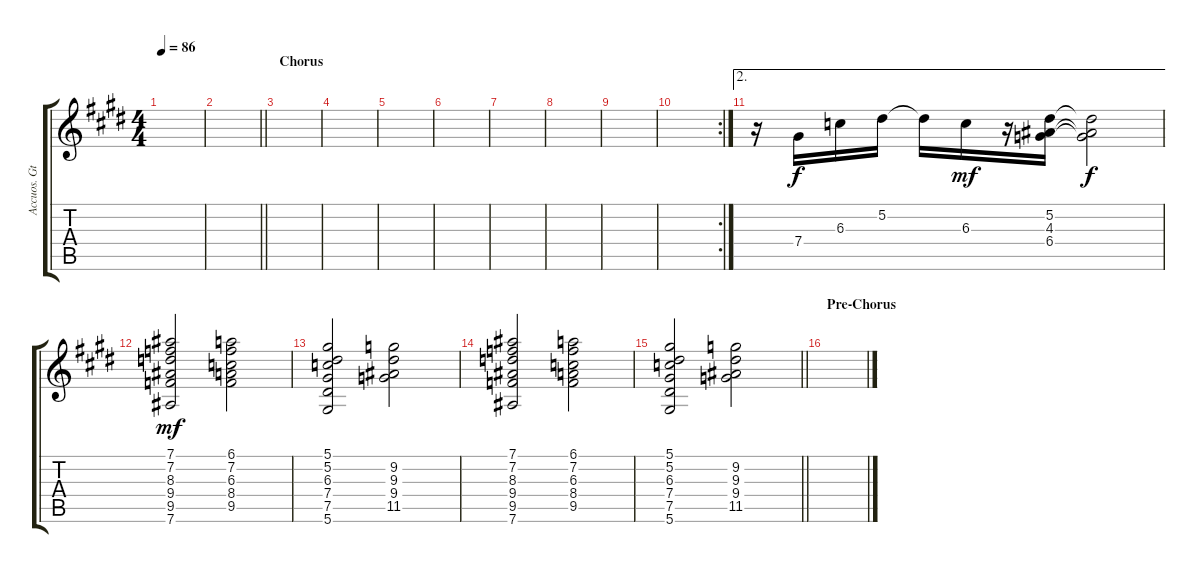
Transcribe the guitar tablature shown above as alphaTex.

\track ("Accuos. Gtr." "Accuos. Gt") {instrument acousticguitarsteel}
\staff {score tabs}
\tuning (Eb4 Bb3 Gb3 Db3 Ab2 Eb2) {hide}
\ts (4 4)
\tempo 86
\clef g2
\ks e
|
\barLineRight lightlight
|
\section ("" "Chorus")
|
|
|
|
|
|
|
\rc 2
|
\ae 2
r.16 7.4.16 6.3.16 5.2.16 5.2{t}.16{dy f} 6.3.16{dy mf} r.16 (5.2 4.3 6.4).16 (5.2{t} 4.3{t} 6.4{t}).2{dy f} |
(7.1 7.2 8.3 9.4 9.5 7.6).2{dy mf} (6.1 7.2 6.3 8.4 9.5).2 |
(5.1 5.2 6.3 7.4 7.5 5.6).2 (9.2 9.3 9.4 11.5).2 |
(7.1 7.2 8.3 9.4 9.5 7.6).2 (6.1 7.2 6.3 8.4 9.5).2 |
\barLineRight lightlight
(5.1 5.2 6.3 7.4 7.5 5.6).2 (9.2 9.3 9.4 11.5).2 |
\section ("" "Pre-Chorus")
